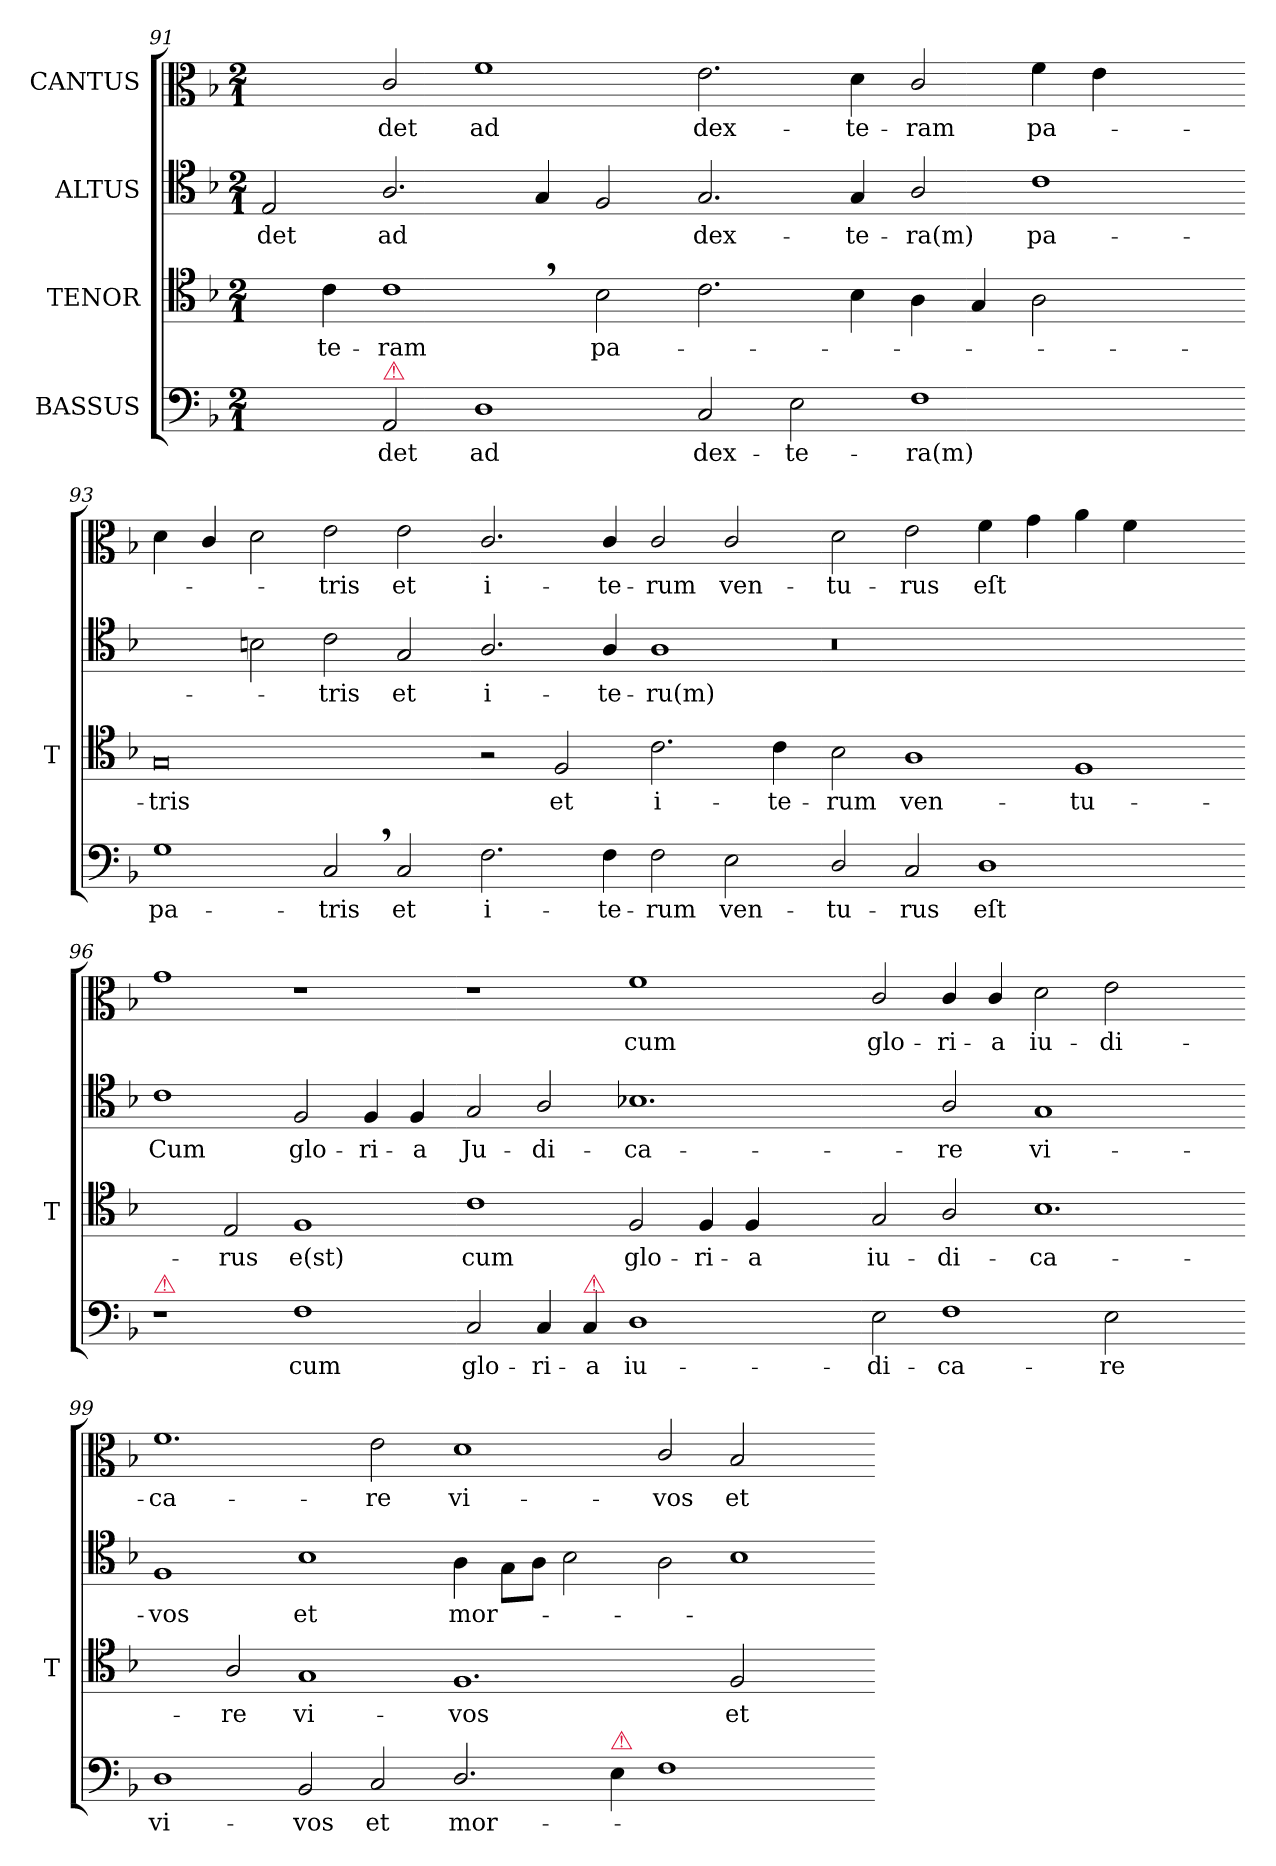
**kern	**text	**kern	**text	**kern	**text	**kern	**text
*part4	*part4	*part3	*part3	*part2	*part2	*part1	*part1
*staff4	*staff4	*staff3	*staff3	*staff2	*staff2	*staff1	*staff1
*I"BASSUS	*	*I"TENOR	*	*I"ALTUS	*	*I"CANTUS	*
*	*	*I'T	*	*	*	*	*
*clefF4	*	*clefC4	*	*clefC4	*	*clefC3	*
*k[b-]	*	*k[b-]	*	*k[b-]	*	*k[b-]	*
*M2/1	*	*M2/1	*	*M2/1	*	*M2/1	*
=91	=91	=91	=91	=91	=91	=91	=91
2ryy	.	4ryy	.	2E/	-det	2ryy	.
.	.	4c\	-te-	.	.	.	.
!LO:TX:a:color=crimson:t=⚠	!	!	!	!	!	!	!
2AA/	-det	1c,	-ram	2.A/	ad	2c/	-det
1D	ad	.	.	.	.	1f	ad
.	.	.	.	4G/	.	.	.
.	.	2B-\	pa-	2F/	.	.	.
=92-	=92-	=92-	=92-	=92-	=92-	=92-	=92-
2C/	dex-	2.c\	.	2.G/	dex-	2.e\	dex-
2E\	-te-	.	.	.	.	.	.
.	.	4B-\	.	4G/	-te-	4d\	-te-
1F	-ra(m)	4A\	.	2A/	-ra(m)	2c/	-ram
.	.	4G/	.	.	.	.	.
.	.	2A\	.	1c\	pa-	4f\	pa-
.	.	.	.	.	.	4e\	.
2ryy	.	2ryy	.	.	.	2ryy	.
=93-	=93-	=93-	=93-	=93-	=93-	=93-	=93-
1G	pa-	0G	-tris	2ryy	.	4d\	.
.	.	.	.	.	.	4c/	.
.	.	.	.	2Bn\	.	2d\	.
2C,/	-tris	.	.	2c\	-tris	2e\	-tris
2C/	et	.	.	2G/	et	2e\	et
=94-	=94-	=94-	=94-	=94-	=94-	=94-	=94-
2.F\	i-	2r	.	2.A/	i-	2.c/	i-
.	.	2F/	et	.	.	.	.
4F\	-te-	.	.	4A/	-te-	4c/	-te-
2F\	-rum	2.c\	i-	1A	-ru(m)	2c/	-rum
2E\	ven-	.	.	.	.	2c/	ven-
.	.	4c\	-te-	.	.	.	.
=95-	=95-	=95-	=95-	=95-	=95-	=95-	=95-
2D/	-tu-	2B-\	-rum	0r	.	2d\	-tu-
2C/	-rus	1A	ven-	.	.	2e\	-rus
1D	eſt	.	.	.	.	4f\	eſt
.	.	.	.	.	.	4g\	.
.	.	1F/	-tu-	.	.	4a\	.
.	.	.	.	.	.	4f\	.
2ryy	.	.	.	2ryy	.	2ryy	.
=96-	=96-	=96-	=96-	=96-	=96-	=96-	=96-
!LO:TX:a:color=crimson:t=⚠	!	!	!	!	!	!	!
1r	.	2ryy	.	1c	Cum	1g	.
.	.	2E/	-rus	.	.	.	.
1F	cum	1F	e(st)	2F/	glo-	1r	.
.	.	.	.	4F/	-ri-	.	.
.	.	.	.	4F/	-a	.	.
=97-	=97-	=97-	=97-	=97-	=97-	=97-	=97-
2C/	glo-	1c	cum	2G/	Ju-	1r	.
4C/	-ri-	.	.	2A/	-di-	.	.
!LO:TX:a:color=crimson:t=⚠	!	!	!	!	!	!	!
4C/	-a	.	.	.	.	.	.
1D	iu-	2F/	glo-	1.B-X	-ca-	1f	cum
.	.	4F/	-ri-	.	.	.	.
.	.	4F/	-a	.	.	.	.
2ryy	.	2ryy	.	.	.	2ryy	.
=98-	=98-	=98-	=98-	=98-	=98-	=98-	=98-
2E\	-di-	2G/	iu-	2ryy	.	2c/	glo-
1F	-ca-	2A/	-di-	2A/	-re	4c/	-ri-
.	.	.	.	.	.	4c/	-a
.	.	1.B-	-ca-	1G	vi-	2d\	iu-
2E\	-re	.	.	.	.	2e\	-di-
2ryy	.	.	.	2ryy	.	2ryy	.
=99-	=99-	=99-	=99-	=99-	=99-	=99-	=99-
1D	vi-	2ryy	.	1F	-vos	1.f	-ca-
.	.	2A/	-re	.	.	.	.
2BB-/	-vos	1G	vi-	1B-	et	.	.
2C/	et	.	.	.	.	2e\	-re
=100-	=100-	=100-	=100-	=100-	=100-	=100-	=100-
2.D/	mor-	1.F	-vos	4A\	mor-	1d	vi-
.	.	.	.	8G\L	.	.	.
.	.	.	.	8A\J	.	.	.
.	.	.	.	2B-\	.	.	.
!LO:TX:a:color=crimson:t=⚠	!	!	!	!	!	!	!
4E\	.	.	.	.	.	.	.
1F	.	.	.	2A\	.	2c/	-vos
.	.	2F/	et	1B-\	.	2B-/	et
2ryy	.	2ryy	.	.	.	2ryy	.
=-	=-	=-	=-	=-	=-	=-	=-
*-	*-	*-	*-	*-	*-	*-	*-
